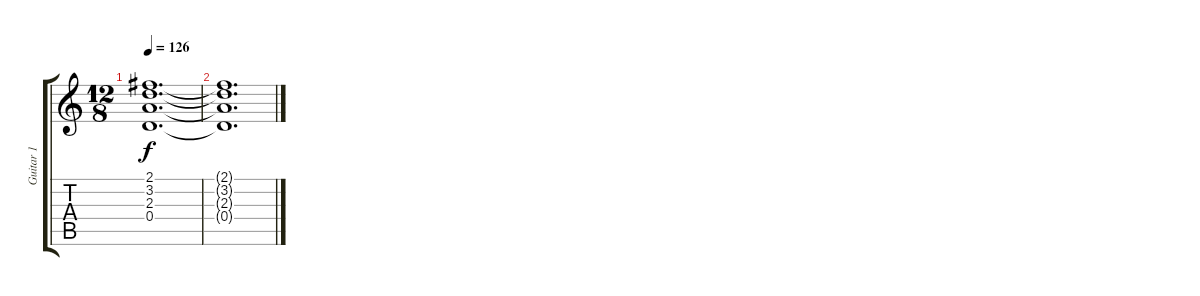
\track ("Guitar 1" "Guitar 1") {instrument overdrivenguitar}
\staff {score tabs}
\tuning (E4 B3 G3 D3 A2 E2) {hide}
\ts (12 8)
\tempo 126
\clef g2
\ks c
(2.1 3.2 2.3 0.4).1{d dy f volume 3} |
(2.1{t} 3.2{t} 2.3{t} 0.4{t}).1{d}
